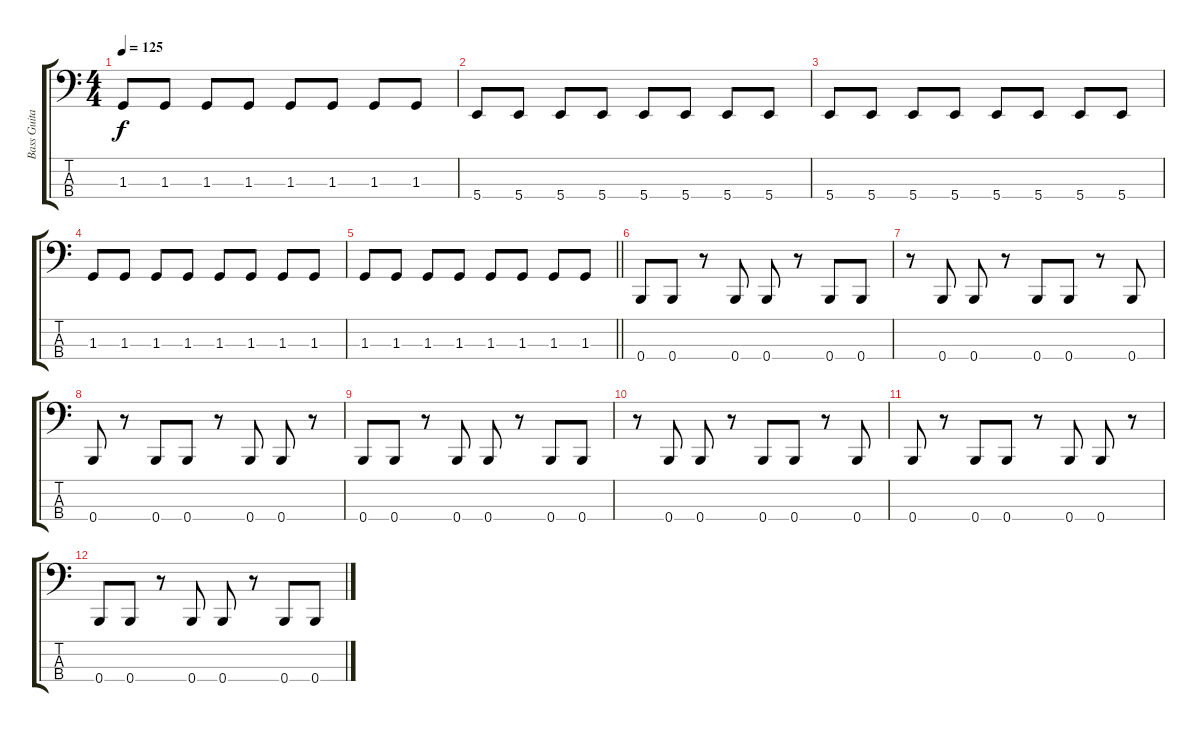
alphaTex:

\track ("Bass Guitar" "Bass Guita") {instrument electricbassfinger}
\staff {score tabs}
\tuning (Gb2 B1 Gb1 B0) {hide}
\ts (4 4)
\tempo 125
\clef f4
\ks c
1.3.8{dy f} 1.3.8 1.3.8 1.3.8 1.3.8 1.3.8 1.3.8 1.3.8 |
5.4.8 5.4.8 5.4.8 5.4.8 5.4.8 5.4.8 5.4.8 5.4.8 |
5.4.8 5.4.8 5.4.8 5.4.8 5.4.8 5.4.8 5.4.8 5.4.8 |
1.3.8 1.3.8 1.3.8 1.3.8 1.3.8 1.3.8 1.3.8 1.3.8 |
\barLineRight lightlight
1.3.8 1.3.8 1.3.8 1.3.8 1.3.8 1.3.8 1.3.8 1.3.8 |
0.4.8 0.4.8 r.8 0.4.8 0.4.8 r.8 0.4.8 0.4.8 |
r.8 0.4.8 0.4.8 r.8 0.4.8 0.4.8 r.8 0.4.8 |
0.4.8 r.8 0.4.8 0.4.8 r.8 0.4.8 0.4.8 r.8 |
0.4.8 0.4.8 r.8 0.4.8 0.4.8 r.8 0.4.8 0.4.8 |
r.8 0.4.8 0.4.8 r.8 0.4.8 0.4.8 r.8 0.4.8 |
0.4.8 r.8 0.4.8 0.4.8 r.8 0.4.8 0.4.8 r.8 |
0.4.8 0.4.8 r.8 0.4.8 0.4.8 r.8 0.4.8 0.4.8
